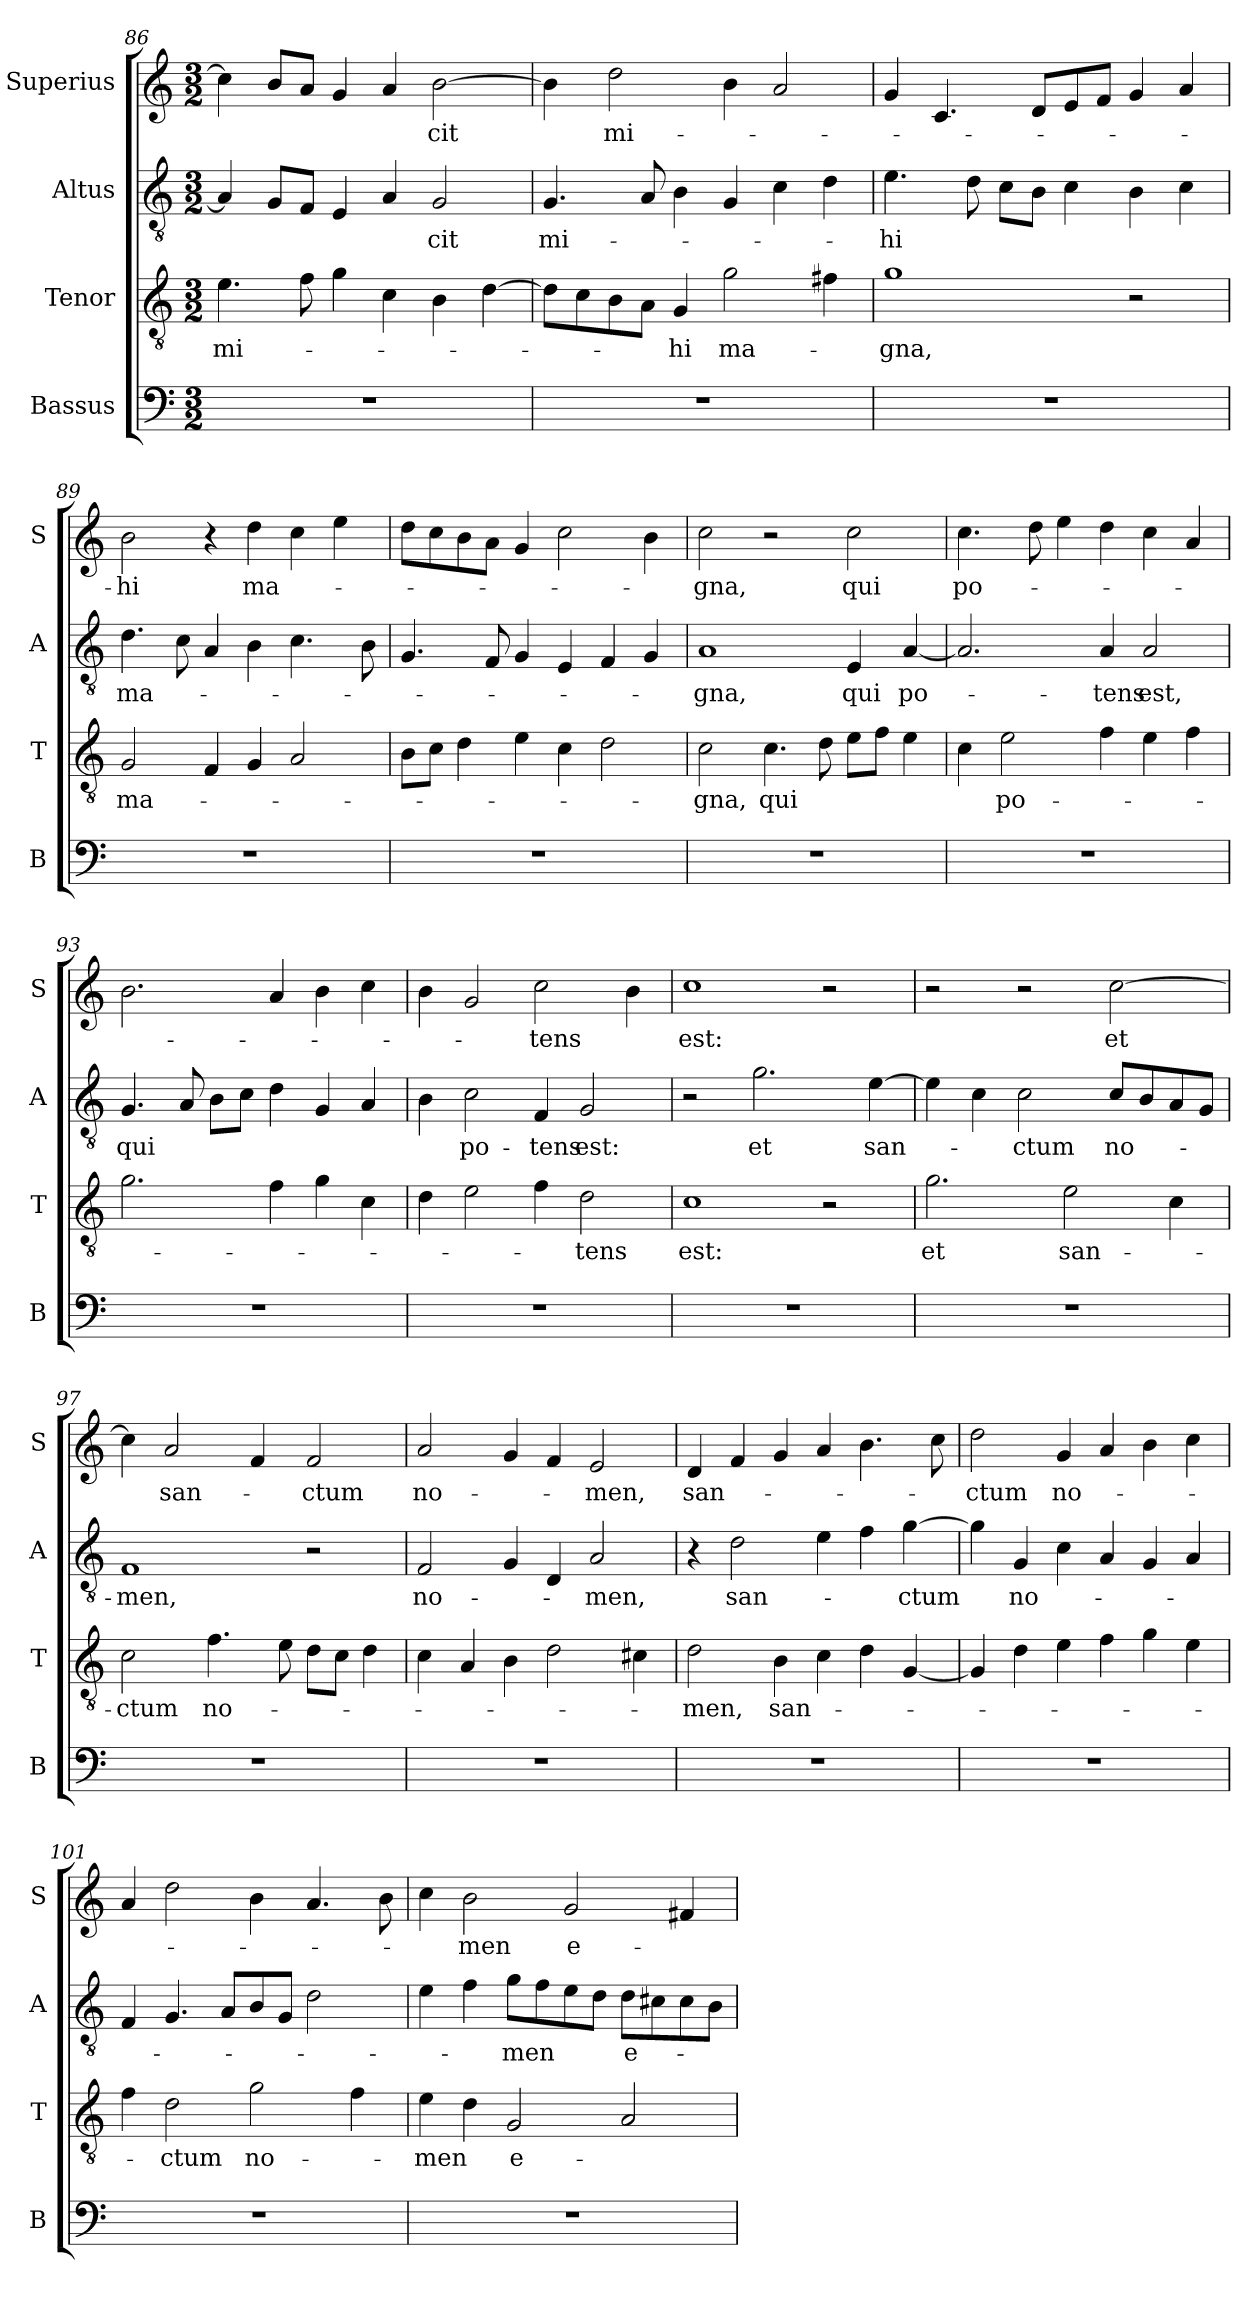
**kern	**kern	**text	**kern	**text	**kern	**text
*part4	*part3	*part3	*part2	*part2	*part1	*part1
*staff4	*staff3	*staff3	*staff2	*staff2	*staff1	*staff1
*I"Bassus	*I"Tenor	*	*I"Altus	*	*I"Superius	*
*I'B	*I'T	*	*I'A	*	*I'S	*
*clefF4	*clefGv2	*	*clefGv2	*	*clefG2	*
*k[]	*k[]	*	*k[]	*	*k[]	*
*M3/2	*M3/2	*	*M3/2	*	*M3/2	*
=86	=86	=86	=86	=86	=86	=86
1.r	4.e	mi-	4A]	.	4cc]	.
.	.	.	8GL	.	8bL	.
.	8f	.	8FJ	.	8aJ	.
.	4g	.	4E	.	4g	.
.	4c	.	4A	.	4a	.
!	!	!	!	!LO:LY:i	!	!
.	4B	.	2G	-cit	[2b	-cit
.	[4d	.	.	.	.	.
=87	=87	=87	=87	=87	=87	=87
1.r	8dL]	.	4.G	mi-	4b]	.
.	8c	.	.	.	.	.
.	8B	.	.	.	2dd	mi-
.	8AJ	.	8A	.	.	.
.	4G	-hi	4B	.	.	.
!	!	!LO:LY:i	!	!	!	!
.	2g	ma-	4G	.	4b	.
.	.	.	4c	.	2a	.
.	4f#X	.	4d	.	.	.
=88	=88	=88	=88	=88	=88	=88
!	!	!LO:LY:i	!	!	!	!
1.r	1g	-gna,	4.e	-hi	4g	.
.	.	.	.	.	4.c	.
.	.	.	8d	.	.	.
.	.	.	8cL	.	.	.
.	.	.	8BJ	.	8dL	.
.	.	.	4c	.	8e	.
.	.	.	.	.	8fJ	.
.	2r	.	4B	.	4g	.
.	.	.	4c	.	4a	.
=89	=89	=89	=89	=89	=89	=89
1.r	2G	ma-	4.d	ma-	2b	-hi
.	.	.	8c	.	.	.
.	4F	.	4A	.	4r	.
.	4G	.	4B	.	4dd	ma-
.	2A	.	4.c	.	4cc	.
.	.	.	.	.	4ee	.
.	.	.	8B	.	.	.
=90	=90	=90	=90	=90	=90	=90
1.r	8BL	.	4.G	.	8ddL	.
.	8cJ	.	.	.	8cc	.
.	4d	.	.	.	8b	.
.	.	.	8F	.	8aJ	.
.	4e	.	4G	.	4g	.
.	4c	.	4E	.	2cc	.
.	2d	.	4F	.	.	.
.	.	.	4G	.	4b	.
=91	=91	=91	=91	=91	=91	=91
1.r	2c	-gna,	1A	-gna,	2cc	-gna,
.	4.c	qui	.	.	2r	.
.	8d	.	.	.	.	.
.	8eL	.	4E	qui	2cc	qui
.	8fJ	.	.	.	.	.
.	4e	.	[4A	po-	.	.
=92	=92	=92	=92	=92	=92	=92
1.r	4c	.	2.A]	.	4.cc	po-
.	2e	po-	.	.	.	.
.	.	.	.	.	8dd	.
.	.	.	.	.	4ee	.
.	4f	.	4A	-tens	4dd	.
.	4e	.	2A	est,	4cc	.
.	4f	.	.	.	4a	.
=93	=93	=93	=93	=93	=93	=93
!	!	!	!	!LO:LY:i	!	!
1.r	2.g	.	4.G	qui	2.b	.
.	.	.	8A	.	.	.
.	.	.	8BL	.	.	.
.	.	.	8cJ	.	.	.
.	4f	.	4d	.	4a	.
.	4g	.	4G	.	4b	.
.	4c	.	4A	.	4cc	.
=94	=94	=94	=94	=94	=94	=94
1.r	4d	.	4B	.	4b	.
!	!	!	!	!LO:LY:i	!	!
.	2e	.	2c	po-	2g	.
!	!	!	!	!LO:LY:i	!	!
.	4f	.	4F	-tens	2cc	-tens
!	!	!	!	!LO:LY:i	!	!
.	2d	-tens	2G	est:	.	.
.	.	.	.	.	4b	.
=95	=95	=95	=95	=95	=95	=95
1.r	1c	est:	2r	.	1cc	est:
.	.	.	2.g	et	.	.
.	2r	.	.	.	2r	.
.	.	.	[4e	san-	.	.
=96	=96	=96	=96	=96	=96	=96
1.r	2.g	et	4e]	.	2r	.
.	.	.	4c	.	.	.
.	.	.	2c	-ctum	2r	.
.	2e	san-	.	.	.	.
!	!	!	!	!LO:LY:i	!	!
.	.	.	8cL	no-	[2cc	et
.	.	.	8B	.	.	.
.	4c	.	8A	.	.	.
.	.	.	8GJ	.	.	.
=97	=97	=97	=97	=97	=97	=97
!	!	!	!	!LO:LY:i	!	!
1.r	2c	-ctum	1F	-men,	4cc]	.
.	.	.	.	.	2a	san-
.	4.f	no-	.	.	.	.
.	.	.	.	.	4f	.
.	8e	.	.	.	.	.
.	8dL	.	2r	.	2f	-ctum
.	8cJ	.	.	.	.	.
.	4d	.	.	.	.	.
=98	=98	=98	=98	=98	=98	=98
!	!	!	!	!LO:LY:i	!	!
1.r	4c	.	2F	no-	2a	no-
.	4A	.	.	.	.	.
.	4B	.	4G	.	4g	.
.	2d	.	4D	.	4f	.
!	!	!	!	!LO:LY:i	!	!
.	.	.	2A	-men,	2e	-men,
.	4c#X	.	.	.	.	.
=99	=99	=99	=99	=99	=99	=99
!	!	!	!	!	!	!LO:LY:i
1.r	2d	-men,	4r	.	4d	san-
!	!	!	!	!LO:LY:i	!	!
.	.	.	2d	san-	4f	.
!	!	!LO:LY:i	!	!	!	!
.	4B	san-	.	.	4g	.
.	4c	.	4e	.	4a	.
.	4d	.	4f	.	4.b	.
!	!	!	!	!LO:LY:i	!	!
.	[4G	.	[4g	-ctum	.	.
.	.	.	.	.	8cc	.
=100	=100	=100	=100	=100	=100	=100
!	!	!	!	!	!	!LO:LY:i
1.r	4G]	.	4g]	.	2dd	-ctum
.	4d	.	4G	no-	.	.
!	!	!	!	!	!	!LO:LY:i
.	4e	.	4c	.	4g	no-
.	4f	.	4A	.	4a	.
.	4g	.	4G	.	4b	.
.	4e	.	4A	.	4cc	.
=101	=101	=101	=101	=101	=101	=101
1.r	4f	.	4F	.	4a	.
!	!	!LO:LY:i	!	!	!	!
.	2d	-ctum	4.G	.	2dd	.
.	.	.	8AL	.	.	.
!	!	!LO:LY:i	!	!	!	!
.	2g	no-	8B	.	4b	.
.	.	.	8GJ	.	.	.
.	.	.	2d	.	4.a	.
.	4f	.	.	.	.	.
.	.	.	.	.	8b	.
=102	=102	=102	=102	=102	=102	=102
!	!	!LO:LY:i	!	!	!	!
1.r	4e	-men	4e	.	4cc	.
!	!	!	!	!	!	!LO:LY:i
.	4d	.	4f	.	2b	-men
.	2G	e-	8gL	-men	.	.
.	.	.	8f	.	.	.
.	.	.	8e	.	2g	e-
.	.	.	8dJ	.	.	.
.	2A	.	8dL	e-	.	.
.	.	.	8c#i	.	.	.
.	.	.	8c#i	.	4f#X	.
.	.	.	8BJ	.	.	.
=	=	=	=	=	=	=
*-	*-	*-	*-	*-	*-	*-
